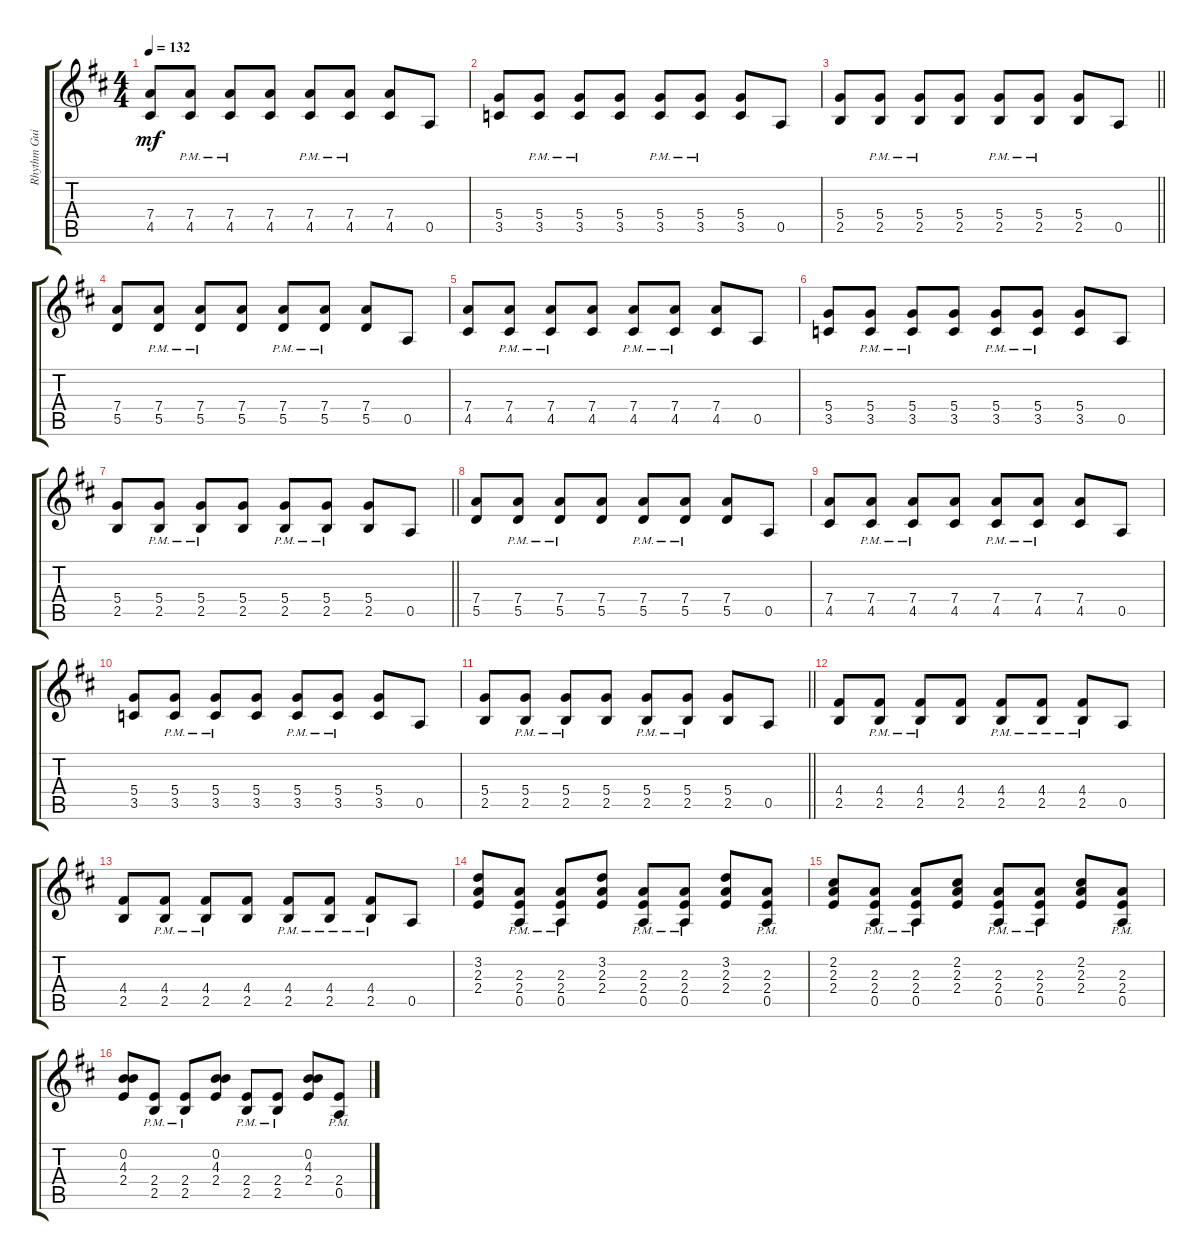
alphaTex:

\track ("Rhythm Guitar" "Rhythm Gui") {instrument acousticguitarsteel}
\staff {score tabs}
\tuning (E4 B3 G3 D3 A2 E2) {hide}
\ts (4 4)
\tempo 132
\clef g2
\ks d
(7.4 4.5).8{dy mf} (7.4{pm} 4.5{pm}).8 (7.4{pm} 4.5{pm}).8 (7.4 4.5).8 (7.4{pm} 4.5{pm}).8 (7.4{pm} 4.5{pm}).8 (7.4 4.5).8 0.5.8 |
(5.4 3.5).8 (5.4{pm} 3.5{pm}).8 (5.4{pm} 3.5{pm}).8 (5.4 3.5).8 (5.4{pm} 3.5{pm}).8 (5.4{pm} 3.5{pm}).8 (5.4 3.5).8 0.5.8 |
\barLineRight lightlight
(5.4 2.5).8 (5.4{pm} 2.5{pm}).8 (5.4{pm} 2.5{pm}).8 (5.4 2.5).8 (5.4{pm} 2.5{pm}).8 (5.4{pm} 2.5{pm}).8 (5.4 2.5).8 0.5.8 |
(7.4 5.5).8 (7.4{pm} 5.5{pm}).8 (7.4{pm} 5.5{pm}).8 (7.4 5.5).8 (7.4{pm} 5.5{pm}).8 (7.4{pm} 5.5{pm}).8 (7.4 5.5).8 0.5.8 |
(7.4 4.5).8 (7.4{pm} 4.5{pm}).8 (7.4{pm} 4.5{pm}).8 (7.4 4.5).8 (7.4{pm} 4.5{pm}).8 (7.4{pm} 4.5{pm}).8 (7.4 4.5).8 0.5.8 |
(5.4 3.5).8 (5.4{pm} 3.5{pm}).8 (5.4{pm} 3.5{pm}).8 (5.4 3.5).8 (5.4{pm} 3.5{pm}).8 (5.4{pm} 3.5{pm}).8 (5.4 3.5).8 0.5.8 |
\barLineRight lightlight
(5.4 2.5).8 (5.4{pm} 2.5{pm}).8 (5.4{pm} 2.5{pm}).8 (5.4 2.5).8 (5.4{pm} 2.5{pm}).8 (5.4{pm} 2.5{pm}).8 (5.4 2.5).8 0.5.8 |
(7.4 5.5).8 (7.4{pm} 5.5{pm}).8 (7.4{pm} 5.5{pm}).8 (7.4 5.5).8 (7.4{pm} 5.5{pm}).8 (7.4{pm} 5.5{pm}).8 (7.4 5.5).8 0.5.8 |
(7.4 4.5).8 (7.4{pm} 4.5{pm}).8 (7.4{pm} 4.5{pm}).8 (7.4 4.5).8 (7.4{pm} 4.5{pm}).8 (7.4{pm} 4.5{pm}).8 (7.4 4.5).8 0.5.8 |
(5.4 3.5).8 (5.4{pm} 3.5{pm}).8 (5.4{pm} 3.5{pm}).8 (5.4 3.5).8 (5.4{pm} 3.5{pm}).8 (5.4{pm} 3.5{pm}).8 (5.4 3.5).8 0.5.8 |
\barLineRight lightlight
(5.4 2.5).8 (5.4{pm} 2.5{pm}).8 (5.4{pm} 2.5{pm}).8 (5.4 2.5).8 (5.4{pm} 2.5{pm}).8 (5.4{pm} 2.5{pm}).8 (5.4 2.5).8 0.5.8 |
(4.4 2.5).8 (4.4{pm} 2.5{pm}).8 (4.4{pm} 2.5{pm}).8 (4.4 2.5).8 (4.4{pm} 2.5{pm}).8 (4.4{pm} 2.5{pm}).8 (4.4 2.5{pm}).8 0.5.8 |
(4.4 2.5).8 (4.4{pm} 2.5{pm}).8 (4.4{pm} 2.5{pm}).8 (4.4 2.5).8 (4.4{pm} 2.5{pm}).8 (4.4{pm} 2.5{pm}).8 (4.4 2.5{pm}).8 0.5.8 |
(3.2 2.3 2.4).8 (2.3{pm} 2.4{pm} 0.5{pm}).8 (2.3{pm} 2.4{pm} 0.5{pm}).8 (3.2 2.3 2.4).8 (2.3{pm} 2.4{pm} 0.5{pm}).8 (2.3{pm} 2.4{pm} 0.5{pm}).8 (3.2 2.3 2.4).8 (2.3{pm} 2.4 0.5{pm}).8 |
(2.2 2.3 2.4).8 (2.3{pm} 2.4{pm} 0.5{pm}).8 (2.3{pm} 2.4{pm} 0.5{pm}).8 (2.2 2.3 2.4).8 (2.3{pm} 2.4{pm} 0.5{pm}).8 (2.3{pm} 2.4{pm} 0.5{pm}).8 (2.2 2.3 2.4).8 (2.3{pm} 2.4 0.5{pm}).8 |
(0.2 4.3 2.4).8 (2.4{pm} 2.5{pm}).8 (2.4{pm} 2.5{pm}).8 (0.2 4.3 2.4).8 (2.4{pm} 2.5{pm}).8 (2.4{pm} 2.5{pm}).8 (0.2 4.3 2.4).8 (2.4 0.5{pm}).8
